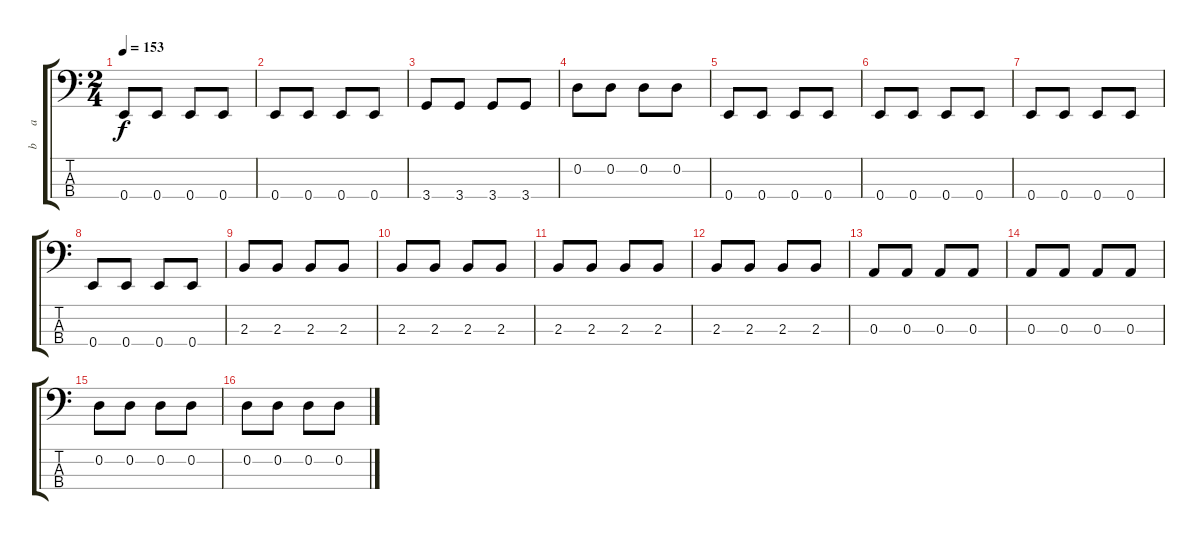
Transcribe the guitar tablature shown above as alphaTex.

\track ("b      a       s      s" "b      a  ") {instrument electricbassfinger}
\staff {score tabs}
\tuning (G2 D2 A1 E1) {hide}
\ts (2 4)
\tempo 153
\clef f4
\ks c
0.4.8{dy f} 0.4.8 0.4.8 0.4.8 |
0.4.8 0.4.8 0.4.8 0.4.8 |
3.4.8 3.4.8 3.4.8 3.4.8 |
0.2.8 0.2.8 0.2.8 0.2.8 |
0.4.8 0.4.8 0.4.8 0.4.8 |
0.4.8 0.4.8 0.4.8 0.4.8 |
0.4.8 0.4.8 0.4.8 0.4.8 |
0.4.8 0.4.8 0.4.8 0.4.8 |
2.3.8 2.3.8 2.3.8 2.3.8 |
2.3.8 2.3.8 2.3.8 2.3.8 |
2.3.8 2.3.8 2.3.8 2.3.8 |
2.3.8 2.3.8 2.3.8 2.3.8 |
0.3.8 0.3.8 0.3.8 0.3.8 |
0.3.8 0.3.8 0.3.8 0.3.8 |
0.2.8 0.2.8 0.2.8 0.2.8 |
0.2.8 0.2.8 0.2.8 0.2.8
